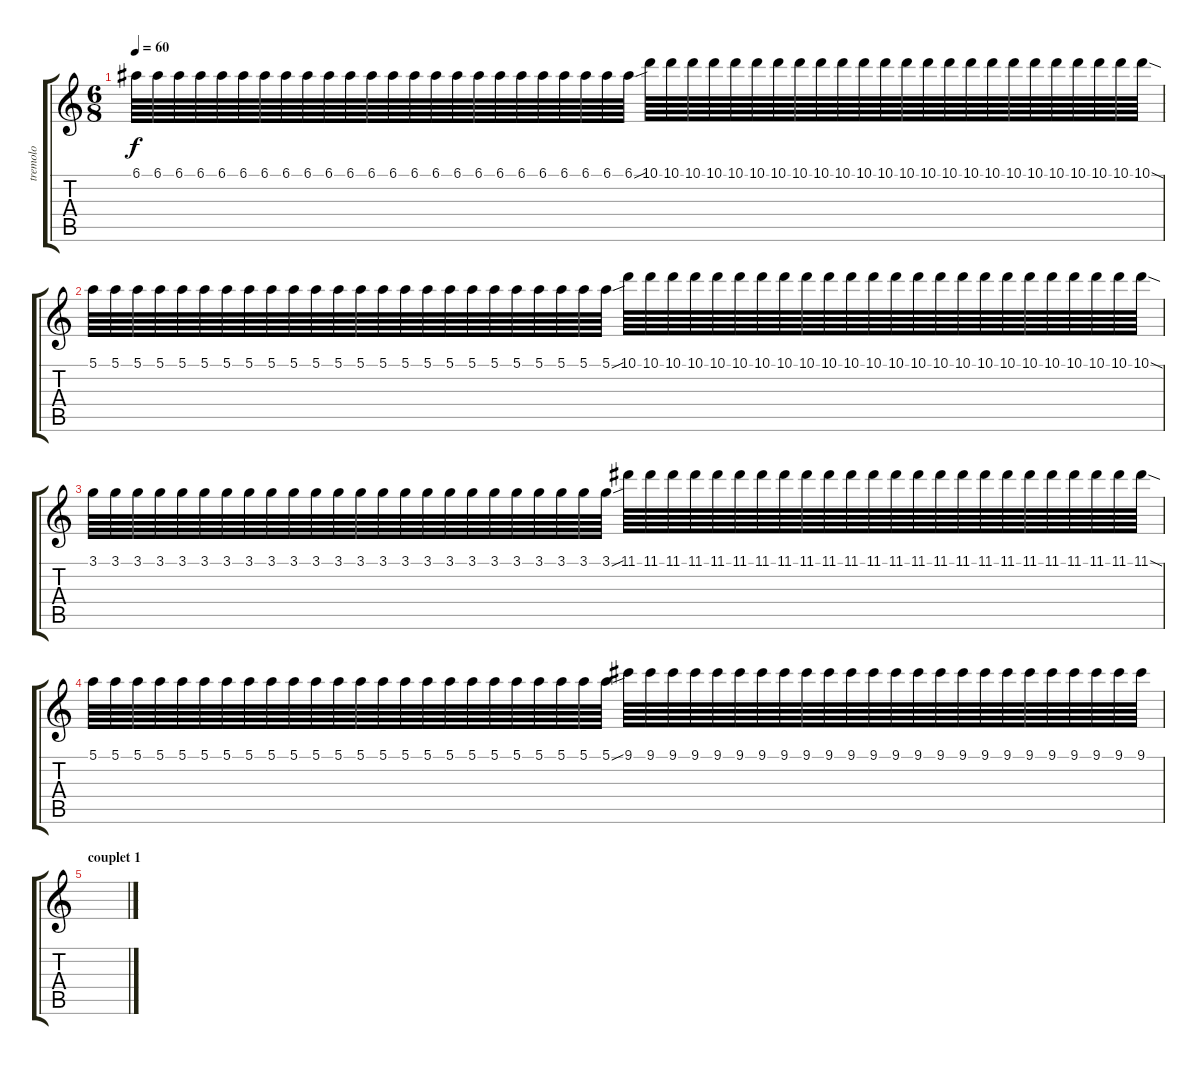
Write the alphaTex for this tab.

\track ("tremolo" "tremolo") {instrument acousticguitarnylon}
\staff {score tabs}
\tuning (E4 B3 G3 D3 A2 E2) {hide}
\ts (6 8)
\tempo 60
\clef g2
\ks c
6.1.64{dy f} 6.1.64 6.1.64 6.1.64 6.1.64 6.1.64 6.1.64 6.1.64 6.1.64 6.1.64 6.1.64 6.1.64 6.1.64 6.1.64 6.1.64 6.1.64 6.1.64 6.1.64 6.1.64 6.1.64 6.1.64 6.1.64 6.1.64 6.1{sou}.64 10.1.64 10.1.64 10.1.64 10.1.64 10.1.64 10.1.64 10.1.64 10.1.64 10.1.64 10.1.64 10.1.64 10.1.64 10.1.64 10.1.64 10.1.64 10.1.64 10.1.64 10.1.64 10.1.64 10.1.64 10.1.64 10.1.64 10.1.64 10.1{sod}.64 |
5.1.64 5.1.64 5.1.64 5.1.64 5.1.64 5.1.64 5.1.64 5.1.64 5.1.64 5.1.64 5.1.64 5.1.64 5.1.64 5.1.64 5.1.64 5.1.64 5.1.64 5.1.64 5.1.64 5.1.64 5.1.64 5.1.64 5.1.64 5.1{sou}.64 10.1.64 10.1.64 10.1.64 10.1.64 10.1.64 10.1.64 10.1.64 10.1.64 10.1.64 10.1.64 10.1.64 10.1.64 10.1.64 10.1.64 10.1.64 10.1.64 10.1.64 10.1.64 10.1.64 10.1.64 10.1.64 10.1.64 10.1.64 10.1{sod}.64 |
3.1.64 3.1.64 3.1.64 3.1.64 3.1.64 3.1.64 3.1.64 3.1.64 3.1.64 3.1.64 3.1.64 3.1.64 3.1.64 3.1.64 3.1.64 3.1.64 3.1.64 3.1.64 3.1.64 3.1.64 3.1.64 3.1.64 3.1.64 3.1{sou}.64 11.1.64 11.1.64 11.1.64 11.1.64 11.1.64 11.1.64 11.1.64 11.1.64 11.1.64 11.1.64 11.1.64 11.1.64 11.1.64 11.1.64 11.1.64 11.1.64 11.1.64 11.1.64 11.1.64 11.1.64 11.1.64 11.1.64 11.1.64 11.1{sod}.64 |
5.1.64 5.1.64 5.1.64 5.1.64 5.1.64 5.1.64 5.1.64 5.1.64 5.1.64 5.1.64 5.1.64 5.1.64 5.1.64 5.1.64 5.1.64 5.1.64 5.1.64 5.1.64 5.1.64 5.1.64 5.1.64 5.1.64 5.1.64 5.1{sou}.64 9.1.64 9.1.64 9.1.64 9.1.64 9.1.64 9.1.64 9.1.64 9.1.64 9.1.64 9.1.64 9.1.64 9.1.64 9.1.64 9.1.64 9.1.64 9.1.64 9.1.64 9.1.64 9.1.64 9.1.64 9.1.64 9.1.64 9.1.64 9.1.64 |
\section ("" "couplet 1")
